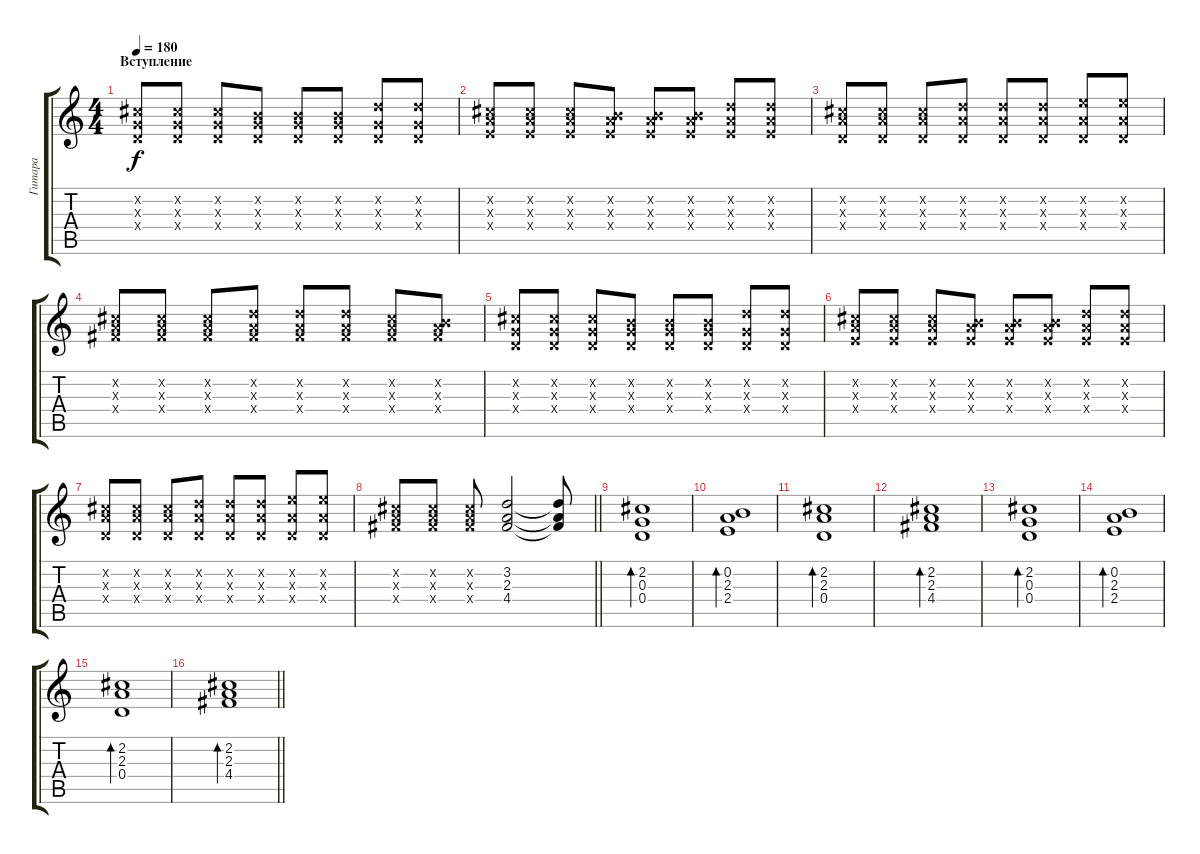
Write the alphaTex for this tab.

\track ("Гитара" "Гитара") {instrument overdrivenguitar}
\staff {score tabs}
\tuning (E4 B3 G3 D3 A2 E2) {hide}
\ts (4 4)
\section ("" "Вступление")
\tempo 180
\clef g2
\ks c
(2.2{x} 0.3{x} 0.4{x}).8{dy f balance 16 instrument electricguitarmuted} (2.2{x} 0.3{x} 0.4{x}).8 (2.2{x} 0.3{x} 0.4{x}).8 (0.2{x} 0.3{x} 0.4{x}).8 (0.2{x} 0.3{x} 0.4{x}).8 (0.2{x} 0.3{x} 0.4{x}).8 (3.2{x} 0.3{x} 0.4{x}).8 (3.2{x} 0.3{x} 0.4{x}).8 |
(2.2{x} 2.3{x} 2.4{x}).8 (2.2{x} 2.3{x} 2.4{x}).8 (2.2{x} 2.3{x} 2.4{x}).8 (0.2{x} 2.3{x} 2.4{x}).8 (0.2{x} 2.3{x} 2.4{x}).8 (0.2{x} 2.3{x} 2.4{x}).8 (3.2{x} 2.3{x} 2.4{x}).8 (3.2{x} 2.3{x} 2.4{x}).8 |
(2.2{x} 2.3{x} 0.4{x}).8 (2.2{x} 2.3{x} 0.4{x}).8 (2.2{x} 2.3{x} 0.4{x}).8 (3.2{x} 2.3{x} 0.4{x}).8 (3.2{x} 2.3{x} 0.4{x}).8 (3.2{x} 2.3{x} 0.4{x}).8 (5.2{x} 2.3{x} 0.4{x}).8 (5.2{x} 2.3{x} 0.4{x}).8 |
(2.2{x} 2.3{x} 4.4{x}).8 (2.2{x} 2.3{x} 4.4{x}).8 (2.2{x} 2.3{x} 4.4{x}).8 (3.2{x} 2.3{x} 4.4{x}).8 (3.2{x} 2.3{x} 4.4{x}).8 (3.2{x} 2.3{x} 4.4{x}).8 (2.2{x} 2.3{x} 4.4{x}).8 (0.2{x} 2.3{x} 4.4{x}).8 |
(2.2{x} 0.3{x} 0.4{x}).8 (2.2{x} 0.3{x} 0.4{x}).8 (2.2{x} 0.3{x} 0.4{x}).8 (0.2{x} 0.3{x} 0.4{x}).8 (0.2{x} 0.3{x} 0.4{x}).8 (0.2{x} 0.3{x} 0.4{x}).8 (3.2{x} 0.3{x} 0.4{x}).8 (3.2{x} 0.3{x} 0.4{x}).8 |
(2.2{x} 2.3{x} 2.4{x}).8 (2.2{x} 2.3{x} 2.4{x}).8 (2.2{x} 2.3{x} 2.4{x}).8 (0.2{x} 2.3{x} 2.4{x}).8 (0.2{x} 2.3{x} 2.4{x}).8 (0.2{x} 2.3{x} 2.4{x}).8 (3.2{x} 2.3{x} 2.4{x}).8 (3.2{x} 2.3{x} 2.4{x}).8 |
(2.2{x} 2.3{x} 0.4{x}).8 (2.2{x} 2.3{x} 0.4{x}).8 (2.2{x} 2.3{x} 0.4{x}).8 (3.2{x} 2.3{x} 0.4{x}).8 (3.2{x} 2.3{x} 0.4{x}).8 (3.2{x} 2.3{x} 0.4{x}).8 (5.2{x} 2.3{x} 0.4{x}).8 (5.2{x} 2.3{x} 0.4{x}).8 |
\barLineRight lightlight
(2.2{x} 2.3{x} 4.4{x}).8 (2.2{x} 2.3{x} 4.4{x}).8 (2.2{x} 2.3{x} 4.4{x}).8 (3.2 2.3 4.4).2 (3.2{t} 2.3{t} 4.4{t}).8 |
\section ("" "")
(2.2 0.3 0.4).1{bd 60} |
(0.2 2.3 2.4).1{bd 60} |
(2.2 2.3 0.4).1{bd 60} |
(2.2 2.3 4.4).1{bd 60} |
(2.2 0.3 0.4).1{bd 60} |
(0.2 2.3 2.4).1{bd 60} |
(2.2 2.3 0.4).1{bd 60} |
\barLineRight lightlight
(2.2 2.3 4.4).1{bd 60}
